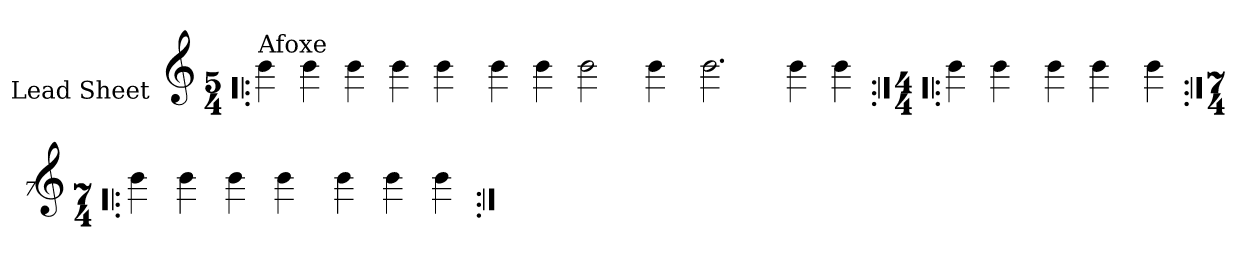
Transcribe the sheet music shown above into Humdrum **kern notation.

**kern
*part1
*staff1
*I"Lead Sheet
*stria0
*clefG2
*k[]
*C:
*M5/4
*MM100
=1!|:
!LO:TX:a:t=Afoxe
4b
4b
4b
4b
4b
=2-
4b
4b
2b
4b
=3-
2.b
4b
4b
!!LO:LB:g=z
=4:|!|:
*M4/4
4b
4b
=5-
4b
4b
=6-
4b
!!LO:LB:g=z
=7:|!|:
*M7/4
4b
4b
4b
4b
=8-
4b
4b
4b
=:|!
*-
